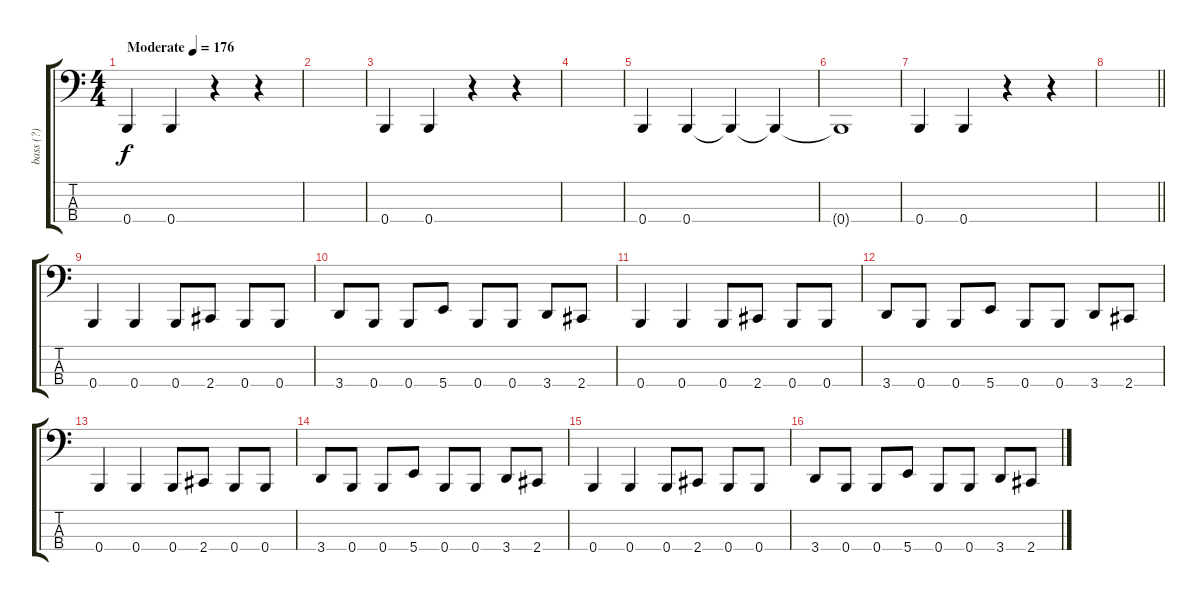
\track ("bass (?)" "bass (?)") {instrument electricbasspick}
\staff {score tabs}
\tuning (D2 A1 E1 B0) {hide}
\ts (4 4)
\tempo (176 "Moderate")
\clef f4
\ks c
0.4.4{dy f instrument electricbasspick} 0.4.4 r.4 r.4 |
|
0.4.4 0.4.4 r.4 r.4 |
|
0.4.4 0.4.4 0.4{t}.4 0.4{t}.4 |
0.4{t}.1 |
0.4.4 0.4.4 r.4 r.4 |
\barLineRight lightlight
|
0.4.4 0.4.4 0.4.8 2.4.8 0.4.8 0.4.8 |
3.4.8 0.4.8 0.4.8 5.4.8 0.4.8 0.4.8 3.4.8 2.4.8 |
0.4.4 0.4.4 0.4.8 2.4.8 0.4.8 0.4.8 |
3.4.8 0.4.8 0.4.8 5.4.8 0.4.8 0.4.8 3.4.8 2.4.8 |
0.4.4 0.4.4 0.4.8 2.4.8 0.4.8 0.4.8 |
3.4.8 0.4.8 0.4.8 5.4.8 0.4.8 0.4.8 3.4.8 2.4.8 |
0.4.4 0.4.4 0.4.8 2.4.8 0.4.8 0.4.8 |
3.4.8 0.4.8 0.4.8 5.4.8 0.4.8 0.4.8 3.4.8 2.4.8
